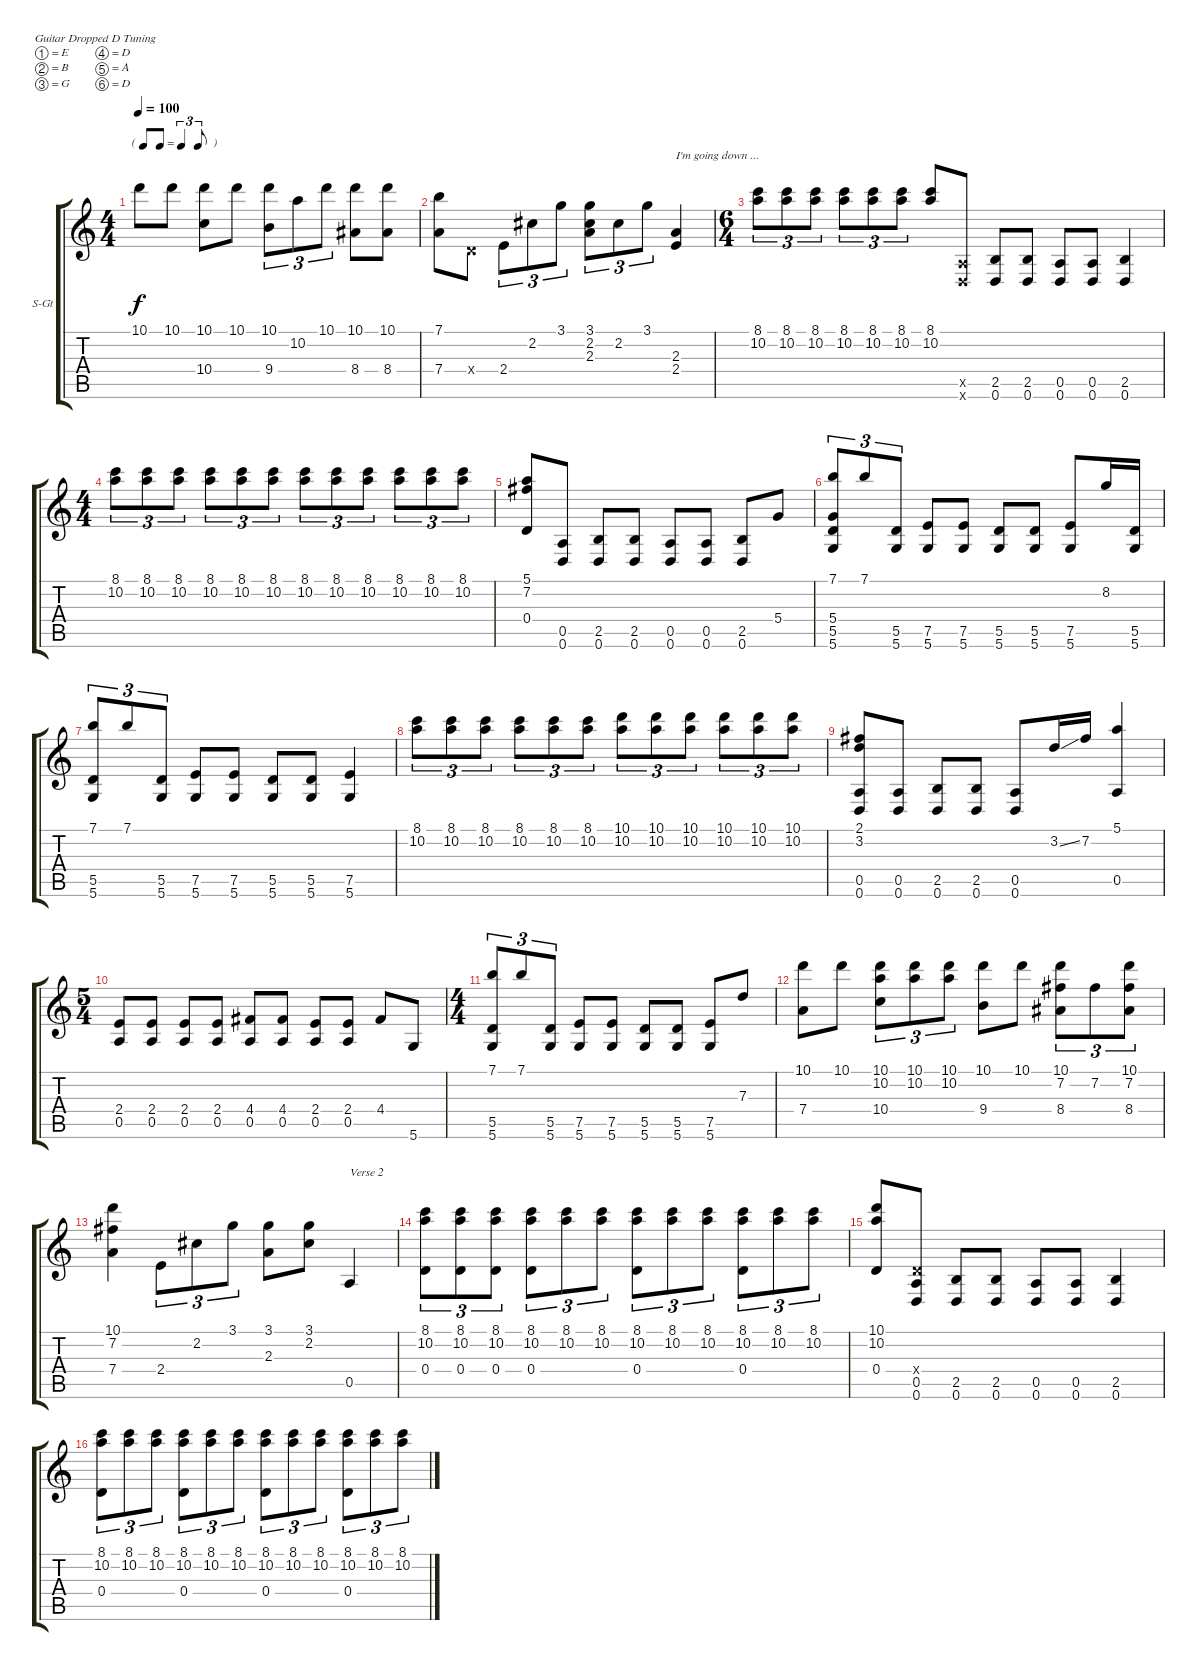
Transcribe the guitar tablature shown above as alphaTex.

\bracketExtendMode groupsimilarinstruments
\firstSystemTrackNameOrientation horizontal
\otherSystemsTrackNameOrientation horizontal
\track ("" "S-Gt") {instrument acousticguitarsteel}
\staff {score tabs}
\tuning (E4 B3 G3 D3 A2 D2)
\ts (4 4)
\tf triplet8th
\tempo 100
\clef g2
\ks c
10.1.8{dy f instrument acousticguitarsteel} 10.1.8 (10.1 10.4).8 10.1.8 (10.1 9.4).8{tu (3 2)} 10.2.8{tu (3 2)} 10.1.8{tu (3 2)} (10.1 8.4).8 (10.1 8.4).8 |
(7.1 7.4).8 0.4{x}.8 2.4.8{tu (3 2)} 2.2.8{tu (3 2)} 3.1.8{tu (3 2)} (3.1 2.2 2.3).8{tu (3 2)} 2.2.8{tu (3 2)} 3.1.8{tu (3 2)} (2.3 2.4).4{txt "I'm going down ..."} |
\ts (6 4)
(8.1 10.2).8{tu (3 2)} (8.1 10.2).8{tu (3 2)} (8.1 10.2).8{tu (3 2)} (8.1 10.2).8{tu (3 2)} (8.1 10.2).8{tu (3 2)} (8.1 10.2).8{tu (3 2)} (8.1 10.2).8 (0.5{x} 0.6{x}).8 (2.5 0.6).8 (2.5 0.6).8 (0.5 0.6).8 (0.5 0.6).8 (2.5 0.6).4 |
\ts (4 4)
(8.1 10.2).8{tu (3 2)} (8.1 10.2).8{tu (3 2)} (8.1 10.2).8{tu (3 2)} (8.1 10.2).8{tu (3 2)} (8.1 10.2).8{tu (3 2)} (8.1 10.2).8{tu (3 2)} (8.1 10.2).8{tu (3 2)} (8.1 10.2).8{tu (3 2)} (8.1 10.2).8{tu (3 2)} (8.1 10.2).8{tu (3 2)} (8.1 10.2).8{tu (3 2)} (8.1 10.2).8{tu (3 2)} |
(5.1 7.2 0.4).8 (0.5 0.6).8 (2.5 0.6).8 (2.5 0.6).8 (0.5 0.6).8 (0.5 0.6).8 (2.5 0.6).8 5.4.8 |
(7.1 5.4 5.5 5.6).8{tu (3 2)} 7.1.8{tu (3 2)} (5.5 5.6).8{tu (3 2)} (7.5 5.6).8 (7.5 5.6).8 (5.5 5.6).8 (5.5 5.6).8 (7.5 5.6).8 8.2.16 (5.5 5.6).16 |
(7.1 5.5 5.6).8{tu (3 2)} 7.1.8{tu (3 2)} (5.5 5.6).8{tu (3 2)} (7.5 5.6).8 (7.5 5.6).8 (5.5 5.6).8 (5.5 5.6).8 (7.5 5.6).4 |
(8.1 10.2).8{tu (3 2)} (8.1 10.2).8{tu (3 2)} (8.1 10.2).8{tu (3 2)} (8.1 10.2).8{tu (3 2)} (8.1 10.2).8{tu (3 2)} (8.1 10.2).8{tu (3 2)} (10.1 10.2).8{tu (3 2)} (10.1 10.2).8{tu (3 2)} (10.1 10.2).8{tu (3 2)} (10.1 10.2).8{tu (3 2)} (10.1 10.2).8{tu (3 2)} (10.1 10.2).8{tu (3 2)} |
(2.1 3.2 0.5 0.6).8 (0.5 0.6).8 (2.5 0.6).8 (2.5 0.6).8 (0.5 0.6).8 3.2{ss}.16 7.2.16 (5.1 0.5).4 |
\ts (5 4)
(2.4 0.5).8 (2.4 0.5).8 (2.4 0.5).8 (2.4 0.5).8 (4.4 0.5).8 (4.4 0.5).8 (2.4 0.5).8 (2.4 0.5).8 4.4.8 5.6.8 |
\ts (4 4)
(7.1 5.5 5.6).8{tu (3 2)} 7.1.8{tu (3 2)} (5.5 5.6).8{tu (3 2)} (7.5 5.6).8 (7.5 5.6).8 (5.5 5.6).8 (5.5 5.6).8 (7.5 5.6).8 7.3.8 |
(10.1 7.4).8 10.1.8 (10.1 10.2 10.4).8{tu (3 2)} (10.1 10.2).8{tu (3 2)} (10.1 10.2).8{tu (3 2)} (10.1 9.4).8 10.1.8 (10.1 7.2 8.4).8{tu (3 2)} 7.2.8{tu (3 2)} (10.1 7.2 8.4).8{tu (3 2)} |
(10.1 7.2 7.4).4 2.4.8{tu (3 2)} 2.2.8{tu (3 2)} 3.1.8{tu (3 2)} (3.1 2.3).8 (3.1 2.2).8 0.5.4{txt "Verse 2"} |
(8.1 10.2 0.4).8{tu (3 2)} (8.1 10.2 0.4).8{tu (3 2)} (8.1 10.2 0.4).8{tu (3 2)} (8.1 10.2 0.4).8{tu (3 2)} (8.1 10.2).8{tu (3 2)} (8.1 10.2).8{tu (3 2)} (8.1 10.2 0.4).8{tu (3 2)} (8.1 10.2).8{tu (3 2)} (8.1 10.2).8{tu (3 2)} (8.1 10.2 0.4).8{tu (3 2)} (8.1 10.2).8{tu (3 2)} (8.1 10.2).8{tu (3 2)} |
(10.1 10.2 0.4).8 (0.4{x} 0.5 0.6).8 (2.5 0.6).8 (2.5 0.6).8 (0.5 0.6).8 (0.5 0.6).8 (2.5 0.6).4 |
(8.1 10.2 0.4).8{tu (3 2)} (8.1 10.2).8{tu (3 2)} (8.1 10.2).8{tu (3 2)} (8.1 10.2 0.4).8{tu (3 2)} (8.1 10.2).8{tu (3 2)} (8.1 10.2).8{tu (3 2)} (8.1 10.2 0.4).8{tu (3 2)} (8.1 10.2).8{tu (3 2)} (8.1 10.2).8{tu (3 2)} (8.1 10.2 0.4).8{tu (3 2)} (8.1 10.2).8{tu (3 2)} (8.1 10.2).8{tu (3 2)}
